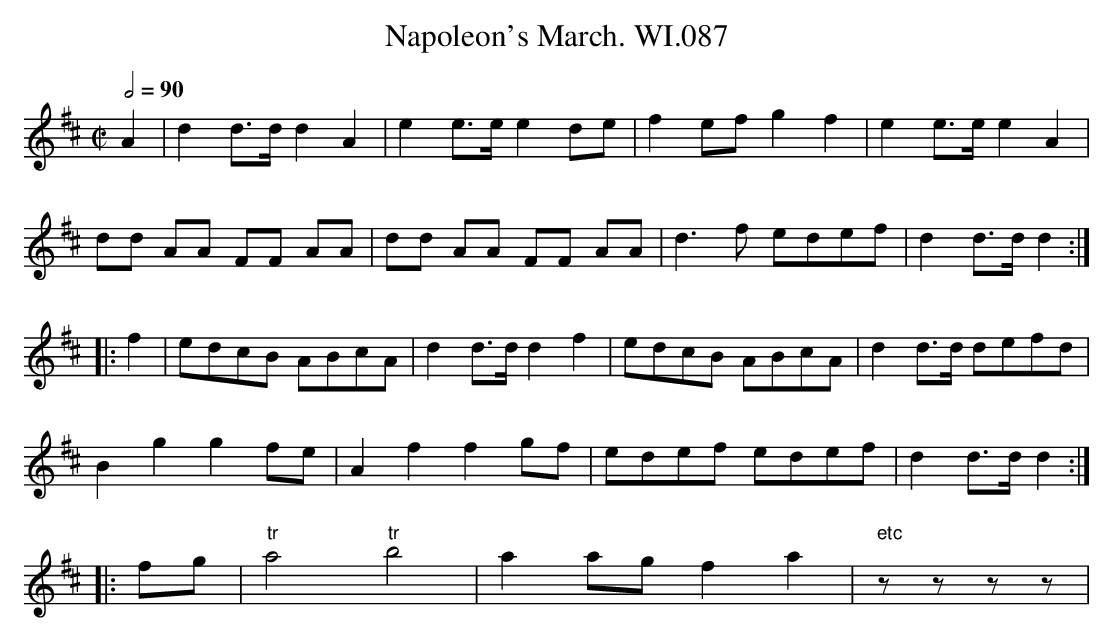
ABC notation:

X:1
T:Napoleon's March. WI.087
M:C|
L:1/8
Q:1/2=90
K:D
A2|d2d>d d2A2|e2e>e e2de|f2ef g2f2|e2e>e e2A2|
dd AA FF AA|dd AA FF AA|d3f edef|d2d>d d2:|
|:f2|edcB ABcA|d2d>d d2f2|edcB ABcA|d2d>d defd|
B2g2 g2fe|A2f2 f2gf|edef edef|d2d>d d2:|
|:fg|"tr"a4"tr"b4|a2ag f2a2|" etc"zzzz|
